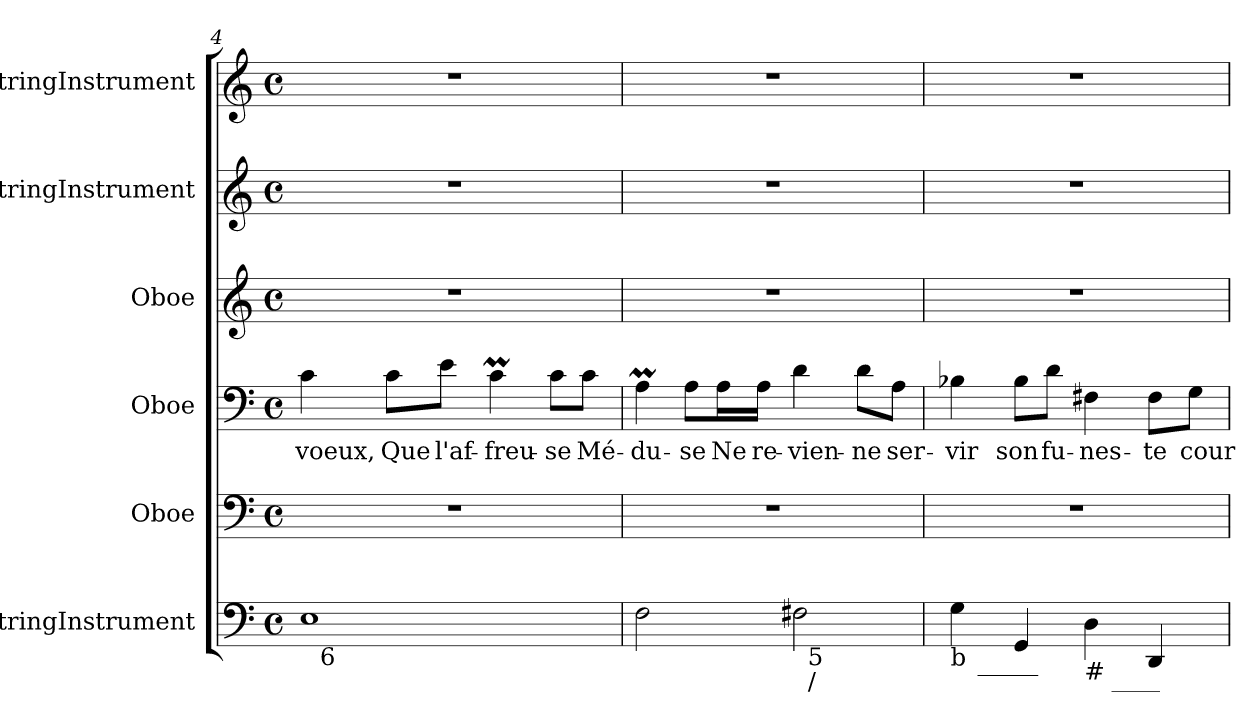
**kern	**kern	**kern	**text	**kern	**kern	**kern
*part6	*part5	*part4	*part4	*part3	*part2	*part1
*staff6	*staff5	*staff4	*staff4	*staff3	*staff2	*staff1
*I"StringInstrument	*I"Oboe	*I"Oboe	*	*I"Oboe	*I"StringInstrument	*I"StringInstrument
*I'Str	*I'Ob	*I'Ob	*	*I'Ob	*I'Str	*I'Str
!!LO:LB:g=z
*clefF4	*clefF4	*clefF4	*	*clefG2	*clefG2	*clefG2
*k[]	*k[]	*k[]	*	*k[]	*k[]	*k[]
*C:	*C:	*C:	*	*C:	*C:	*C:
*M4/4	*M4/4	*M4/4	*	*M4/4	*M4/4	*M4/4
*met(c)	*met(c)	*met(c)	*	*met(c)	*met(c)	*met(c)
=4	=4	=4	=4	=4	=4	=4
*^	*	*	*	*	*	*
1E	32ryy	1r	4c\	voeux,	1r	1r	1r
!	!LO:TX:b:t=6	!	!	!	!	!	!
.	2ryy	.	.	.	.	.	.
.	.	.	8c\L	Que	.	.	.
.	.	.	8e\J	l'af-	.	.	.
.	.	.	4cM\	-freu-	.	.	.
.	4...ryy	.	.	.	.	.	.
.	.	.	8c\L	-se	.	.	.
.	.	.	8c\J	Mé-	.	.	.
=5	=5	=5	=5	=5	=5	=5	=5
2F\	2ryy	1r	4AM\	-du-	1r	1r	1r
.	.	.	8A\L	-se	.	.	.
.	.	.	16A\L	Ne	.	.	.
.	.	.	16A\JJ	re-	.	.	.
2F#X\	32ryy	.	4d\	-vien-	.	.	.
!	!LO:TX:b:t=5	!	!	!	!	!	!
!	!LO:TX:b:t=/	!	!	!	!	!	!
.	4...ryy	.	.	.	.	.	.
.	.	.	8d\L	-ne	.	.	.
.	.	.	8A\J	ser-	.	.	.
=6	=6	=6	=6	=6	=6	=6	=6
!LO:TX:b:t=b	!	!	!	!	!	!	!
4G\	16.ryy	1r	4B-X\	-vir	1r	1r	1r
!	!LO:TX:b:t=_____	!	!	!	!	!	!
.	2ryy	.	.	.	.	.	.
4GG/	.	.	8B-\L	son	.	.	.
.	.	.	8d\J	fu-	.	.	.
!LO:TX:b:t=#	!	!	!	!	!	!	!
4D\	.	.	4F#X\	-nes-	.	.	.
!	!LO:TX:b:t=____	!	!	!	!	!	!
.	4ryy	.	.	.	.	.	.
4DD/	.	.	8F#\L	-te	.	.	.
.	8ryy	.	.	.	.	.	.
.	.	.	8G\J	cour-	.	.	.
.	32ryy	.	.	.	.	.	.
*v	*v	*	*	*	*	*	*
=	=	=	=	=	=	=
*-	*-	*-	*-	*-	*-	*-
